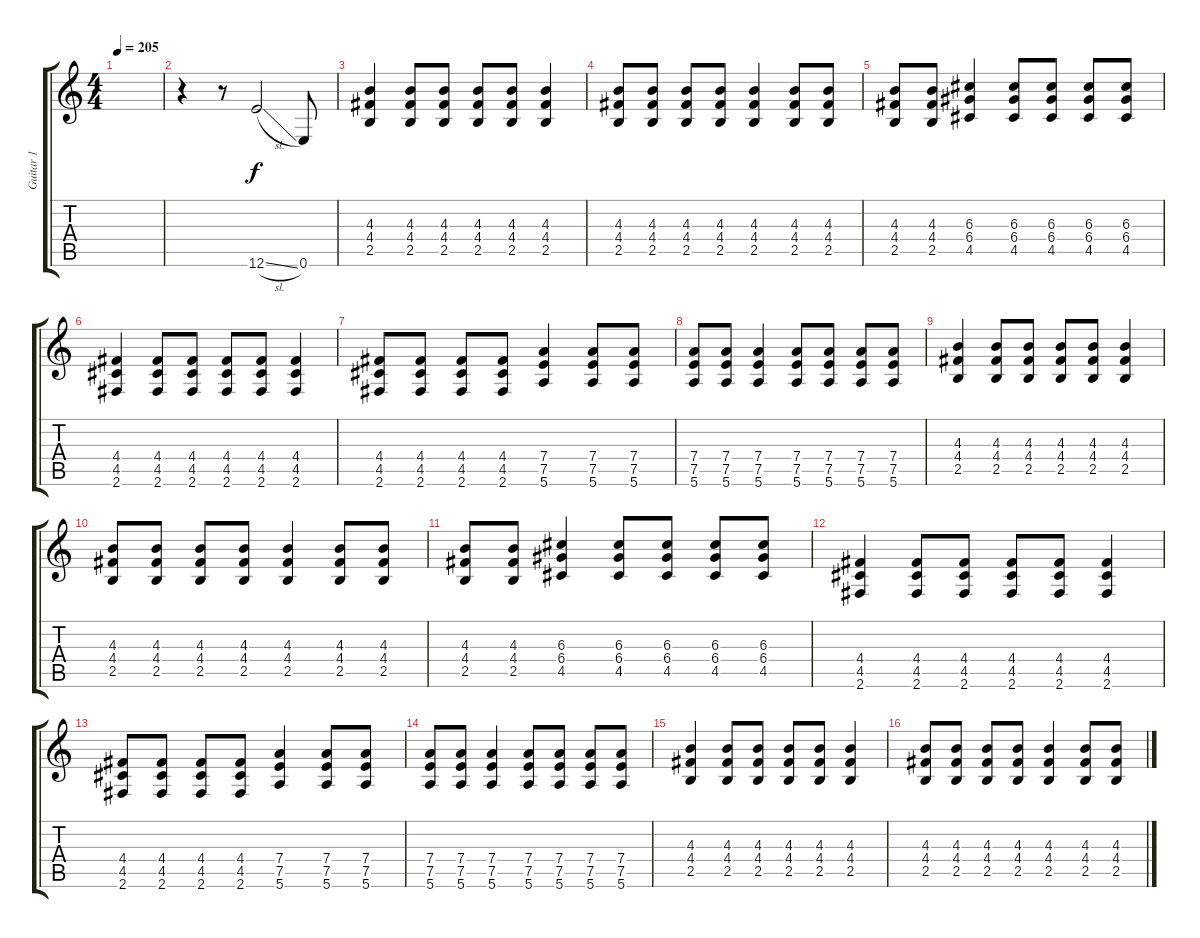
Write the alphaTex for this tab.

\track ("Guitar 1" "Guitar 1") {instrument overdrivenguitar}
\staff {score tabs}
\tuning (E4 B3 G3 D3 A2 E2) {hide}
\ts (4 4)
\tempo 205
\clef g2
\ks c
|
r.4 r.8 12.6{sl}.2 0.6.8 |
(4.3 4.4 2.5).4 (4.3 4.4 2.5).8 (4.3 4.4 2.5).8 (4.3 4.4 2.5).8 (4.3 4.4 2.5).8 (4.3 4.4 2.5).4 |
(4.3 4.4 2.5).8 (4.3 4.4 2.5).8 (4.3 4.4 2.5).8 (4.3 4.4 2.5).8 (4.3 4.4 2.5).4 (4.3 4.4 2.5).8 (4.3 4.4 2.5).8 |
(4.3 4.4 2.5).8 (4.3 4.4 2.5).8 (6.3 6.4 4.5).4 (6.3 6.4 4.5).8 (6.3 6.4 4.5).8 (6.3 6.4 4.5).8 (6.3 6.4 4.5).8 |
(4.4 4.5 2.6).4 (4.4 4.5 2.6).8 (4.4 4.5 2.6).8 (4.4 4.5 2.6).8 (4.4 4.5 2.6).8 (4.4 4.5 2.6).4 |
(4.4 4.5 2.6).8 (4.4 4.5 2.6).8 (4.4 4.5 2.6).8 (4.4 4.5 2.6).8 (7.4 7.5 5.6).4 (7.4 7.5 5.6).8 (7.4 7.5 5.6).8 |
(7.4 7.5 5.6).8 (7.4 7.5 5.6).8 (7.4 7.5 5.6).4 (7.4 7.5 5.6).8 (7.4 7.5 5.6).8 (7.4 7.5 5.6).8 (7.4 7.5 5.6).8 |
(4.3 4.4 2.5).4 (4.3 4.4 2.5).8 (4.3 4.4 2.5).8 (4.3 4.4 2.5).8 (4.3 4.4 2.5).8 (4.3 4.4 2.5).4 |
(4.3 4.4 2.5).8 (4.3 4.4 2.5).8 (4.3 4.4 2.5).8 (4.3 4.4 2.5).8 (4.3 4.4 2.5).4 (4.3 4.4 2.5).8 (4.3 4.4 2.5).8 |
(4.3 4.4 2.5).8 (4.3 4.4 2.5).8 (6.3 6.4 4.5).4 (6.3 6.4 4.5).8 (6.3 6.4 4.5).8 (6.3 6.4 4.5).8 (6.3 6.4 4.5).8 |
(4.4 4.5 2.6).4 (4.4 4.5 2.6).8 (4.4 4.5 2.6).8 (4.4 4.5 2.6).8 (4.4 4.5 2.6).8 (4.4 4.5 2.6).4 |
(4.4 4.5 2.6).8 (4.4 4.5 2.6).8 (4.4 4.5 2.6).8 (4.4 4.5 2.6).8 (7.4 7.5 5.6).4 (7.4 7.5 5.6).8 (7.4 7.5 5.6).8 |
(7.4 7.5 5.6).8 (7.4 7.5 5.6).8 (7.4 7.5 5.6).4 (7.4 7.5 5.6).8 (7.4 7.5 5.6).8 (7.4 7.5 5.6).8 (7.4 7.5 5.6).8 |
(4.3 4.4 2.5).4 (4.3 4.4 2.5).8 (4.3 4.4 2.5).8 (4.3 4.4 2.5).8 (4.3 4.4 2.5).8 (4.3 4.4 2.5).4 |
(4.3 4.4 2.5).8 (4.3 4.4 2.5).8 (4.3 4.4 2.5).8 (4.3 4.4 2.5).8 (4.3 4.4 2.5).4 (4.3 4.4 2.5).8 (4.3 4.4 2.5).8
